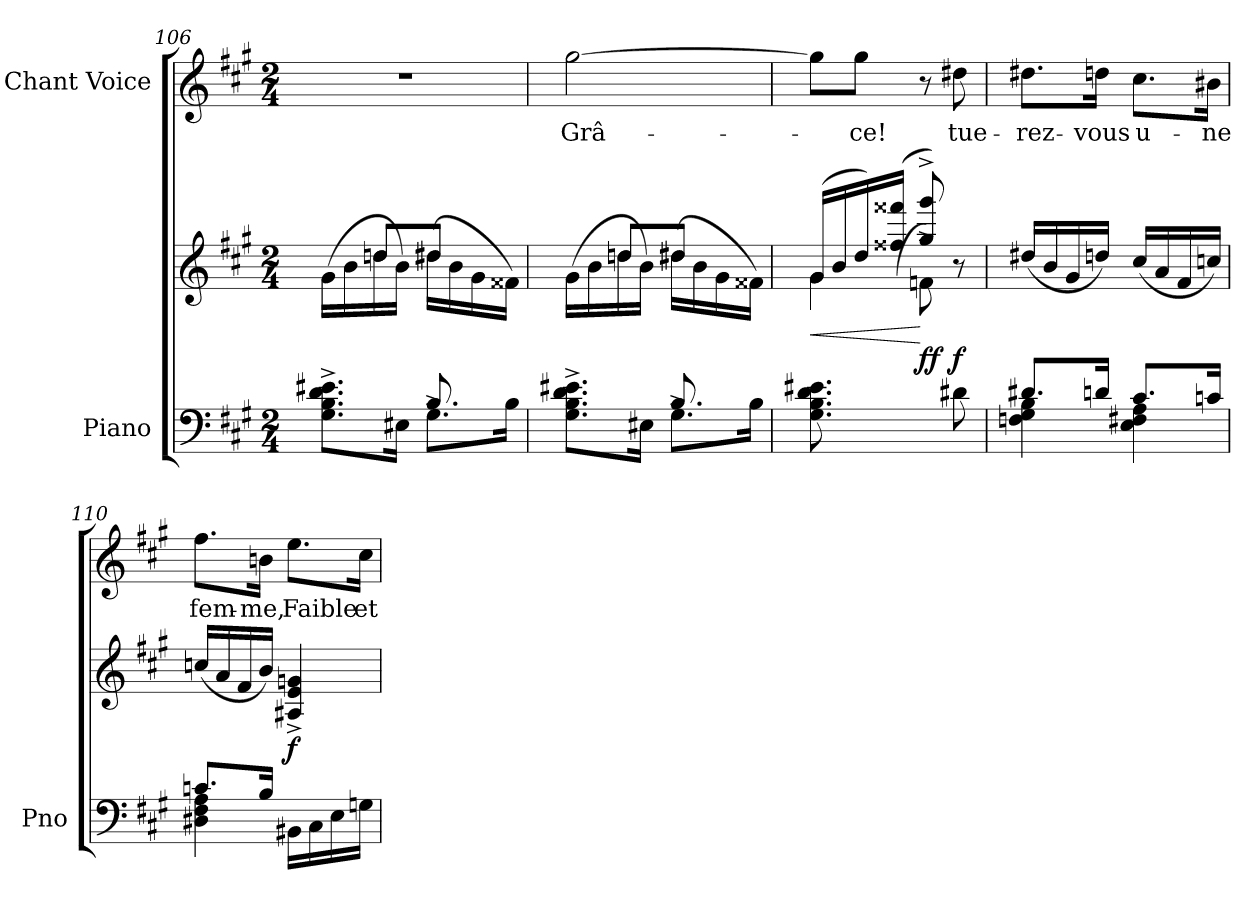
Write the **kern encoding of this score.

**kern	**kern	**dynam	**kern	**text
*part2	*part2	*part2	*part1	*part1
*staff3	*staff2	*staff2/3	*staff1	*staff1
*I"Piano	*	*	*I"Chant Voice	*
*I'Pno	*	*	*	*
*clefF4	*clefG2	*	*clefG2	*
*k[f#c#g#]	*k[f#c#g#]	*	*k[f#c#g#]	*
*M2/4	*M2/4	*	*M2/4	*
=106	=106	=106	=106	=106
*^	*^	*	*	*
8.G#\^ 8.B\^ 8.d\^ 8.e#X\^L	4ryy	(>16g#\LL	8ryy	.	2r	.
.	.	16b\	.	.	.	.
.	.	16ddn\	8dd/L	.	.	.
16E#X\Jk	.	16b\JJ)	.	.	.	.
8.G#^\L	8.B/	(>16dd#X\LL	8dd#/J	.	.	.
.	.	16b\	.	.	.	.
.	.	16g#\	8ryy	.	.	.
16B\Jk	16ryy	16f##X\JJ)	.	.	.	.
=107	=107	=107	=107	=107	=107	=107
!	!	!	!	!	!	!LO:LY:b
8.G#\^ 8.B\^ 8.d\^ 8.e#X\^L	4ryy	(>16g#\LL	8ryy	.	[2gg#\	Grâ-
.	.	16b\	.	.	.	.
.	.	16ddn\	8dd/L	.	.	.
16E#X\Jk	.	16b\JJ)	.	.	.	.
8.G#^\L	8.B/	(>16dd#X\LL	8dd#/J	.	.	.
.	.	16b\	.	.	.	.
.	.	16g#\	8ryy	.	.	.
16B\Jk	16ryy	16f##X\JJ)	.	.	.	.
*	*	*v	*v	*	*	*
!!LO:LB:g=z
=108	=108	=108	=108	=108	=108
!	!	!	!LO:HP:b	!	!
*	*	*^	*	*	*
*v	*v	*	*^	*	*	*
8.G#\ 8.B\ 8.d\ 8.e#X\L	(>16g#/LL	4g#\	8.ryy	<	8gg#\L]	.
.	16b/	.	.	.	.	.
!	!	!	!	!	!	!LO:LY:b
.	16dd/)	.	.	.	8gg#\J	-ce!
16ryy	(>16ff##X/ 16fff##X/JJ	.	(<16en\Jk	.	.	.
!	!	!	!	!LO:DY:n=1:a=2	!	!
8ryy	8gg#/^ 8ggg#/^)	4ryy	8fn^\)	[ ff	8r	.
!	!	!	!	!LO:DY:n=2:a=2	!	!LO:LY:b
8d#X\	8r	.	8ryy	f	8dd#X\	tue-
=109	=109	=109	=109	=109	=109	=109
*^	*	*	*	*	*	*
!	!	!	!	!	!	!	!LO:LY:b
*	*	*v	*v	*v	*	*	*
8.d#X/L	4Fn\ 4G#\ 4B\	(<16dd#X/LL	.	8.dd#X\L	-rez-
.	.	16b/	.	.	.
.	.	16g#/	.	.	.
!	!	!	!	!	!LO:LY:b
16dn/Jk	.	16ddn/JJ)	.	16ddn\Jk	-vous
!	!	!	!	!	!LO:LY:b
8.c#/L	4E\ 4F#X\ 4A\	(<16cc#/LL	.	8.cc#\L	u-
.	.	16a/	.	.	.
.	.	16f#/	.	.	.
!	!	!	!	!	!LO:LY:b
16cn/Jk	.	16ccn/JJ)	.	16b#X\Jk	-ne
=110	=110	=110	=110	=110	=110
!	!	!	!	!	!LO:LY:b
8.cn/L	4D#X\ 4F#\ 4A\	(<16ccn/LL	.	8.ff#\L	fem-
.	.	16a/	.	.	.
.	.	16f#/	.	.	.
!	!	!	!	!	!LO:LY:b
16B/Jk	.	16b/JJ)	.	16bn\Jk	-me,
!	!	!	!LO:DY:a=2	!	!LO:LY:b
16BB#X\LL	4ryy	4A#X/^ 4e/^ 4gn/^	f	8.ee\L	Faible
16C#\	.	.	.	.	.
16E\	.	.	.	.	.
!	!	!	!	!	!LO:LY:b
16Gn\JJ	.	.	.	16cc#\Jk	et
*v	*v	*	*	*	*
=	=	=	=	=
*-	*-	*-	*-	*-
